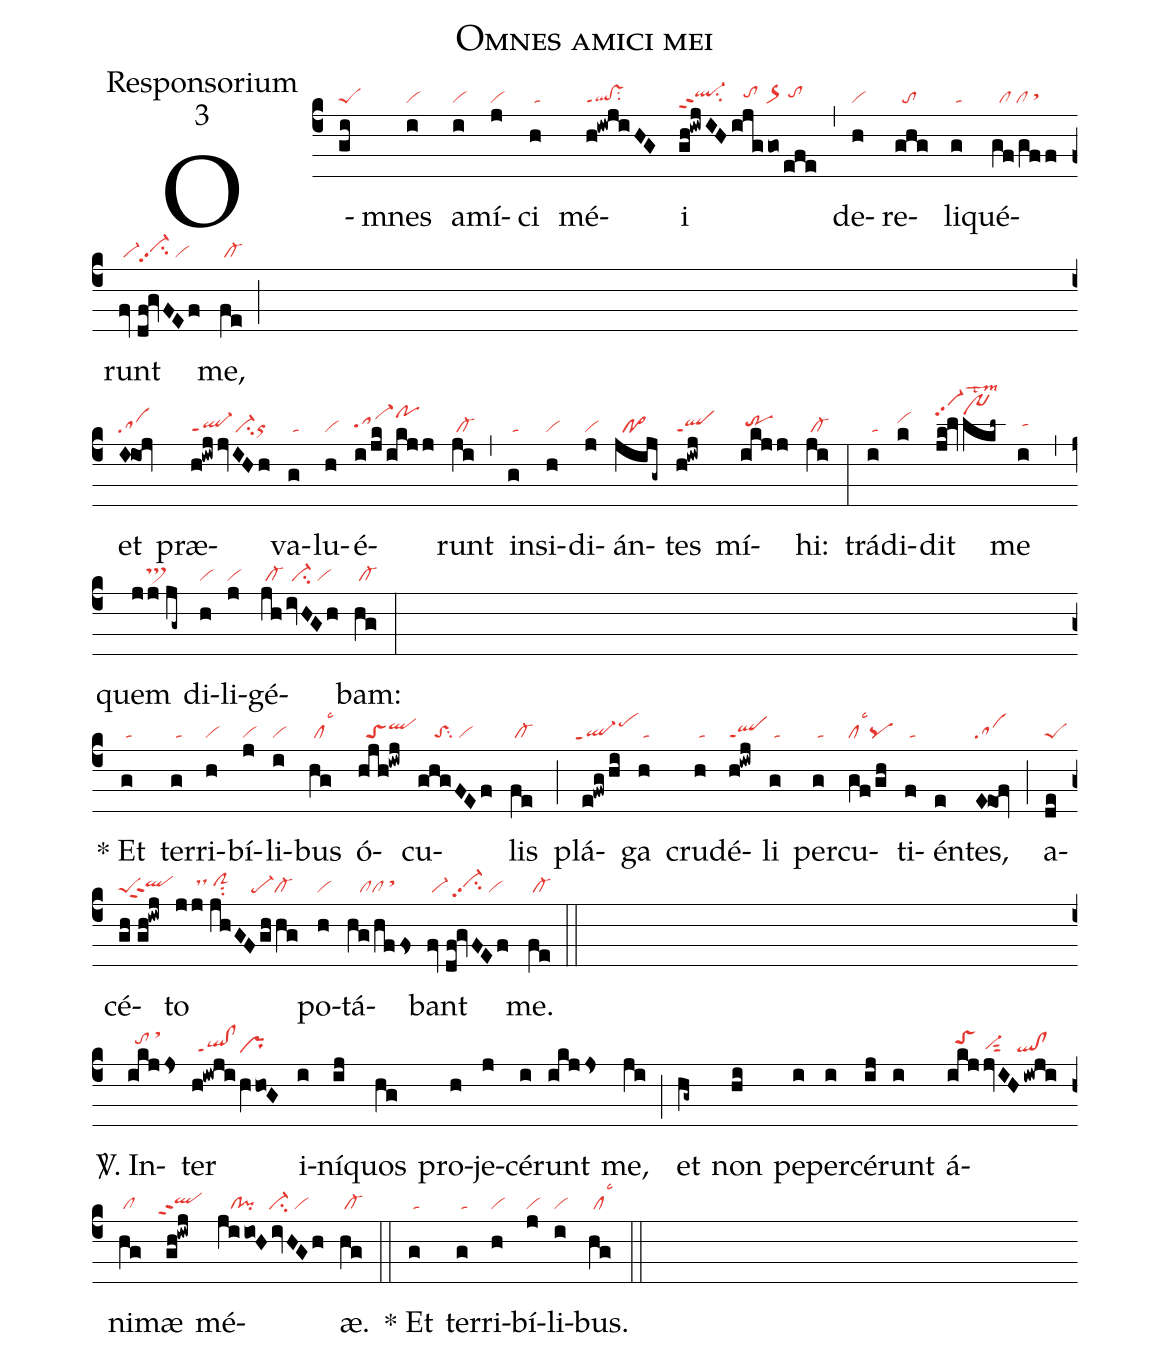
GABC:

name:Omnes amici mei;
office-part:Responsorium;
mode:3;
nabc-lines:1;
%%
(c4) O(gi|peS)mnes(i|vi) a(i|vi)mí(j|vi)ci(h|/ta) mé(h!iwjiHG|ql!vsppt1su2)i(gh!iwjIH|ql-hhppt2su2|/ijggo/efe|///tohh//or>//tohh) (,)
de(h|vi)re(ghg|//to)li(g|/ta)qué(gf/gff|//cl/cl/sthh)runt(fv//df!gvFEf|/vi-vi-hhpp2su2/vi) me,(fe|/cl-) (;Z)
et(I!io!jv|sa) præ(h!iwjjvIHh|ql-ppt1ci-or)va(g|/ta)lu(h|vi)é(i/jk/ikjj|sa-hhpohk)runt(ji|/cl-) (,)
in(g|/ta)si(h|vi)di(j|vi)án(jijg~|//pf~)tes(h!iwj|qlppt1) mí(ikjj|/trhh)hi:(ji|/cl-) (:)
trá(i|/ta)di(k|vihi)dit(jk!lvlkl~|vi-hlpp2lstm3`````````po~hl) me(i|/tahh) (,) quem(jj//jg~|////ts>hh) di(h|vi)li(j|vi)gé(jh/ivHGh|/cl-//ci-/vi)bam:(hg|/cl-) (:Z)


* Et(g|/ta) ter(g|/ta)ri(h|vi)bí(j|vi)li(i|vi)bus(hg|/cllsc3) ó(hjh!iwj|//toSqlhi)cu(ghgFEf|////toSsu2/vi)lis(fe|/cl-) (;)
plá(e!fwg/hi|``ql-heppt1pehj)ga(h|/ta) cru(h|/ta)dé(h!iwj|qlppt1)li(g|/ta) per(g|/ta)cu(gf/gh|cllsc3pq)ti(f|/ta)én(e)tes,(E!eo!fv|sa) (;)
a(de|peS)cé(gh|peS|//gh!iwj|``qlhhppt2)to(jj//jhGF/ghhg|/////dshi/clShhsu2/////pe-cl-) po(h|vi)tá(hg/hffs|///clcl/sthi)bant(fv//df!gvFEf|/vi-/vi-hhpp2su2/vi) me.(fe|/cl-) (::Z)


<sp>V/</sp>. In(ikjjs|//tohi/sthl)ter(h!iwji/hVho!G|/ql!clppt1pr) i(i)ní(ij)quos(hg) pro(h)je(j)cé(i)runt(ikjjs) me,(ji) (;)
et(hg~) non(hi) pe(i)per(i)cé(ij)runt(i) á(ikj/jvIH/iwji|//toShi//vi-hgsut2///ql!cl)ni(hg|/cl)mæ(gh!iwj|``qlhhppt2) mé(jiio!H/ivHGh|///cl!pi///ci-/vi)æ.(hg|/cl-) (::)


* Et(g|/ta) ter(g|/ta)ri(h|vi)bí(j|vi)li(i|vi)bus.(hg|/cllsc3) (::)
